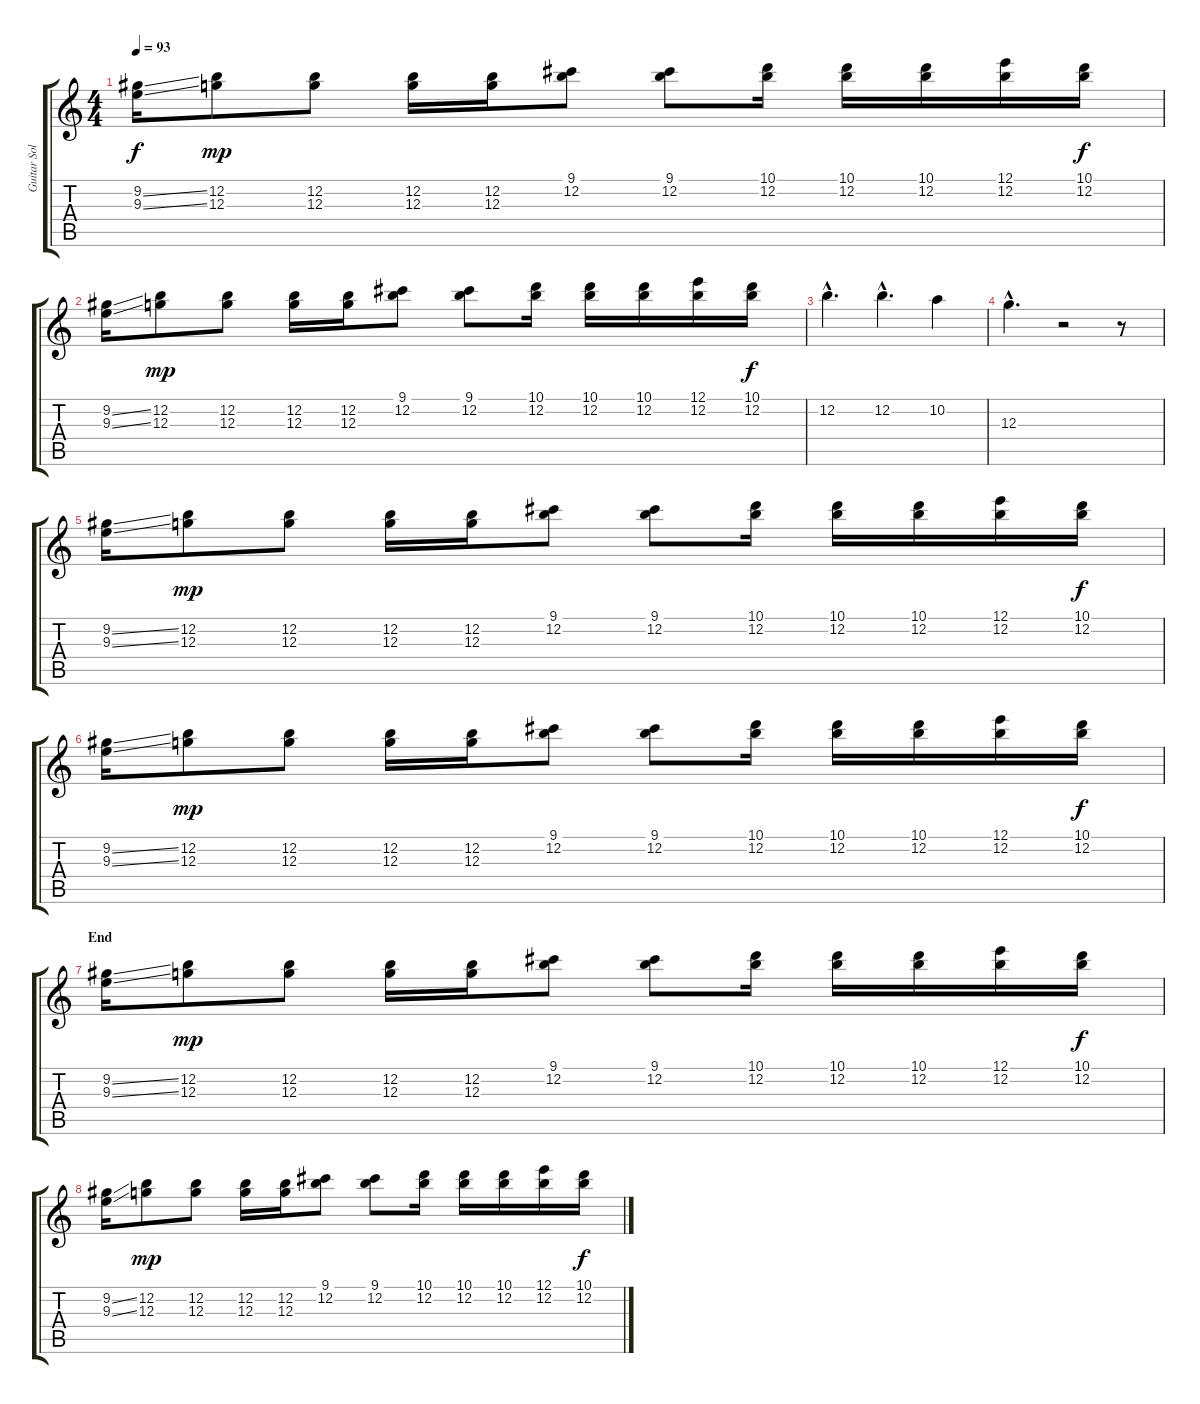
\track ("Guitar Solo (Andrew)" "Guitar Sol") {instrument electricguitarclean}
\staff {score tabs}
\tuning (E4 B3 G3 D3 A2 E2) {hide}
\ts (4 4)
\tempo 93
\clef g2
\ks c
(9.2{ss} 9.3{ss}).16{dy f} (12.2 12.3).8{dy mp} (12.2 12.3).8 (12.2 12.3).16 (12.2 12.3).16 (9.1 12.2).8 (9.1 12.2).8 (10.1 12.2).16 (10.1 12.2).16 (10.1 12.2).16 (12.1 12.2).16 (10.1 12.2).16{dy f} |
(9.2{ss} 9.3{ss}).16 (12.2 12.3).8{dy mp} (12.2 12.3).8 (12.2 12.3).16 (12.2 12.3).16 (9.1 12.2).8 (9.1 12.2).8 (10.1 12.2).16 (10.1 12.2).16 (10.1 12.2).16 (12.1 12.2).16 (10.1 12.2).16{dy f} |
12.2{hac}.4{d} 12.2{hac}.4{d} 10.2.4 |
12.3{hac}.4{d} r.2 r.8 |
(9.2{ss} 9.3{ss}).16 (12.2 12.3).8{dy mp} (12.2 12.3).8 (12.2 12.3).16 (12.2 12.3).16 (9.1 12.2).8 (9.1 12.2).8 (10.1 12.2).16 (10.1 12.2).16 (10.1 12.2).16 (12.1 12.2).16 (10.1 12.2).16{dy f} |
(9.2{ss} 9.3{ss}).16 (12.2 12.3).8{dy mp} (12.2 12.3).8 (12.2 12.3).16 (12.2 12.3).16 (9.1 12.2).8 (9.1 12.2).8 (10.1 12.2).16 (10.1 12.2).16 (10.1 12.2).16 (12.1 12.2).16 (10.1 12.2).16{dy f} |
\section ("" "End")
(9.2{ss} 9.3{ss}).16 (12.2 12.3).8{dy mp} (12.2 12.3).8 (12.2 12.3).16 (12.2 12.3).16 (9.1 12.2).8 (9.1 12.2).8 (10.1 12.2).16 (10.1 12.2).16 (10.1 12.2).16 (12.1 12.2).16 (10.1 12.2).16{dy f} |
(9.2{ss} 9.3{ss}).16 (12.2 12.3).8{dy mp} (12.2 12.3).8 (12.2 12.3).16 (12.2 12.3).16 (9.1 12.2).8 (9.1 12.2).8 (10.1 12.2).16 (10.1 12.2).16 (10.1 12.2).16 (12.1 12.2).16 (10.1 12.2).16{dy f}
